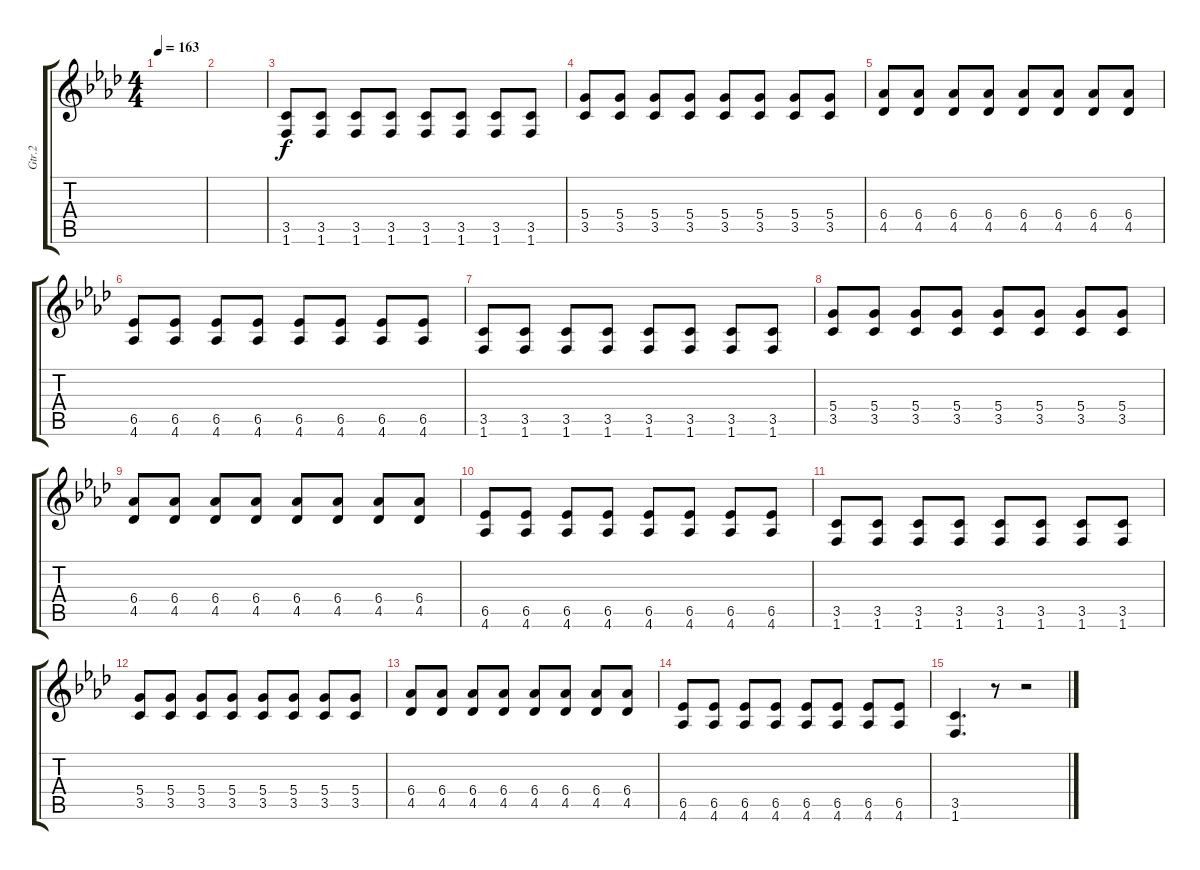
\track ("Gtr.2" "Gtr.2") {instrument overdrivenguitar}
\staff {score tabs}
\tuning (E4 B3 G3 D3 A2 E2) {hide}
\ts (4 4)
\tempo 163
\clef g2
\ks fminor
|
|
(3.5 1.6).8 (3.5 1.6).8 (3.5 1.6).8 (3.5 1.6).8 (3.5 1.6).8 (3.5 1.6).8 (3.5 1.6).8 (3.5 1.6).8 |
(5.4 3.5).8 (5.4 3.5).8 (5.4 3.5).8 (5.4 3.5).8 (5.4 3.5).8 (5.4 3.5).8 (5.4 3.5).8 (5.4 3.5).8 |
(6.4 4.5).8 (6.4 4.5).8 (6.4 4.5).8 (6.4 4.5).8 (6.4 4.5).8 (6.4 4.5).8 (6.4 4.5).8 (6.4 4.5).8 |
(6.5 4.6).8 (6.5 4.6).8 (6.5 4.6).8 (6.5 4.6).8 (6.5 4.6).8 (6.5 4.6).8 (6.5 4.6).8 (6.5 4.6).8 |
(3.5 1.6).8 (3.5 1.6).8 (3.5 1.6).8 (3.5 1.6).8 (3.5 1.6).8 (3.5 1.6).8 (3.5 1.6).8 (3.5 1.6).8 |
(5.4 3.5).8 (5.4 3.5).8 (5.4 3.5).8 (5.4 3.5).8 (5.4 3.5).8 (5.4 3.5).8 (5.4 3.5).8 (5.4 3.5).8 |
(6.4 4.5).8 (6.4 4.5).8 (6.4 4.5).8 (6.4 4.5).8 (6.4 4.5).8 (6.4 4.5).8 (6.4 4.5).8 (6.4 4.5).8 |
(6.5 4.6).8 (6.5 4.6).8 (6.5 4.6).8 (6.5 4.6).8 (6.5 4.6).8 (6.5 4.6).8 (6.5 4.6).8 (6.5 4.6).8 |
(3.5 1.6).8 (3.5 1.6).8 (3.5 1.6).8 (3.5 1.6).8 (3.5 1.6).8 (3.5 1.6).8 (3.5 1.6).8 (3.5 1.6).8 |
(5.4 3.5).8 (5.4 3.5).8 (5.4 3.5).8 (5.4 3.5).8 (5.4 3.5).8 (5.4 3.5).8 (5.4 3.5).8 (5.4 3.5).8 |
(6.4 4.5).8 (6.4 4.5).8 (6.4 4.5).8 (6.4 4.5).8 (6.4 4.5).8 (6.4 4.5).8 (6.4 4.5).8 (6.4 4.5).8 |
(6.5 4.6).8 (6.5 4.6).8 (6.5 4.6).8 (6.5 4.6).8 (6.5 4.6).8 (6.5 4.6).8 (6.5 4.6).8 (6.5 4.6).8 |
(3.5 1.6).4{d} r.8 r.2
